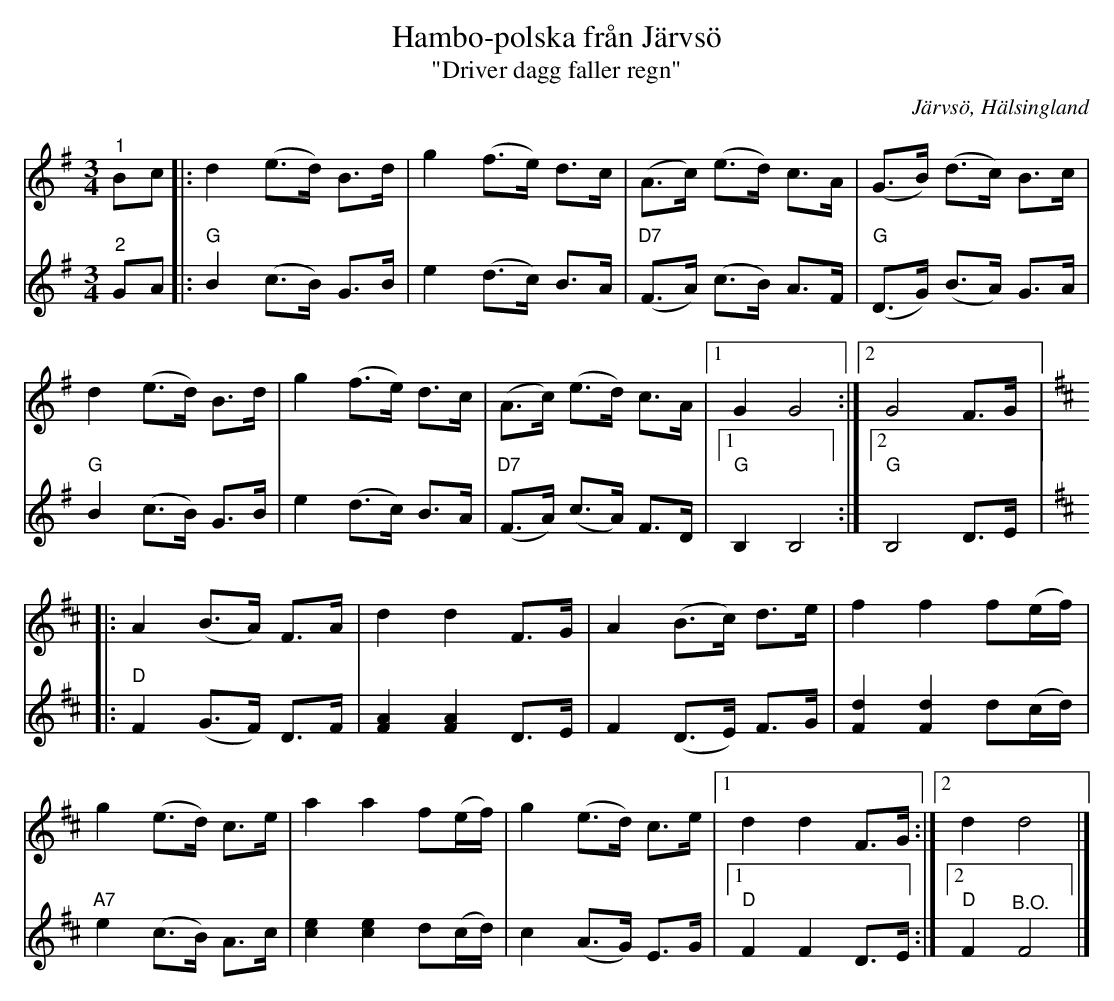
X:1
T:Hambo-polska från Järvsö
T:"Driver dagg faller regn"
O:Järvsö, Hälsingland
L:1/8
M:3/4
K:G
V:1
"^1" Bc |: d2 (e>d) B>d | g2 (f>e) d>c | (A>c) (e>d) c>A | (G>B) (d>c) B>c |
d2 (e>d) B>d | g2 (f>e) d>c | (A>c) (e>d) c>A |1 G2 G4 :|2 G4 F>G |:
[K:D] A2 (B>A) F>A | d2 d2 F>G | A2 (B>c) d>e | f2 f2 f(e/f/) |
g2 (e>d) c>e | a2 a2 f(e/f/) | g2 (e>d) c>e |1 d2 d2 F>G :|2 d2 d4 |]
V:2
"^2" GA |: "G" B2 (c>B) G>B | e2 (d>c) B>A | "D7" (F>A) (c>B) A>F | "G" (D>G) (B>A) G>A |
"G" B2 (c>B) G>B | e2 (d>c) B>A | "D7" (F>A) (c>A) F>D |1 "G" B,2 B,4 :|2 "G" B,4 D>E |:
[K:D] "D" F2 (G>F) D>F | [FA]2 [FA]2 D>E | F2 (D>E) F>G | [Fd]2 [Fd]2 d(c/d/) |
"A7" e2 (c>B) A>c | [ce]2 [ce]2 d(c/d/) | c2 (A>G) E>G |1 "D" F2 F2 D>E :|2 "D" F2"^B.O." F4 |]
